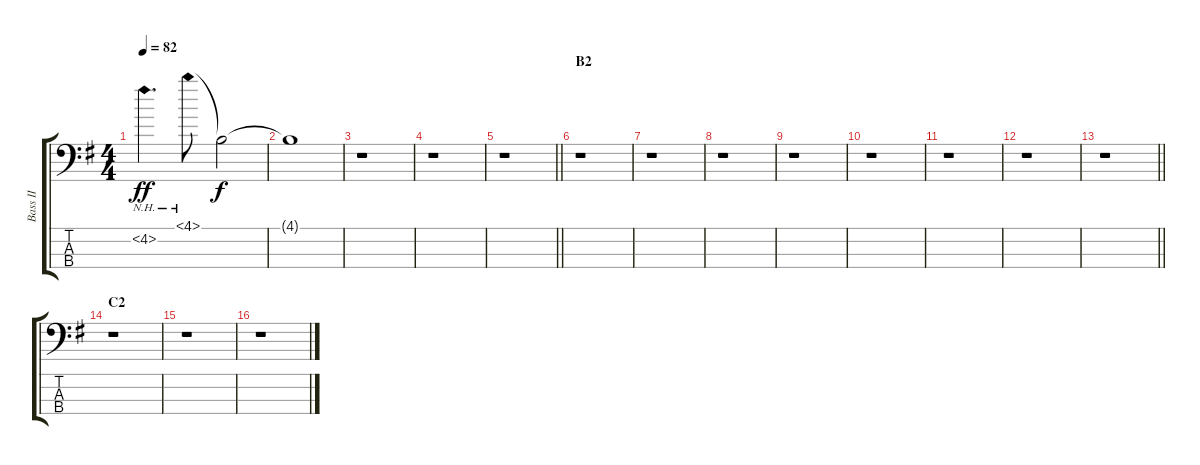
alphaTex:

\track ("Bass II" "Bass II") {instrument electricbasspick}
\staff {score tabs}
\tuning (G2 D2 A1 E1) {hide}
\ts (4 4)
\tempo 82
\clef f4
\ks g
4.2{nh}.4{d dy ff} 4.1{nh}.8 4.1{t}.2{dy f} |
4.1{t}.1 |
r.1 |
r.1 |
\barLineRight lightlight
r.1 |
\section ("" "B2")
r.1 |
r.1 |
r.1 |
r.1 |
r.1 |
r.1 |
r.1 |
\barLineRight lightlight
r.1 |
\section ("" "C2")
r.1 |
r.1 |
r.1
